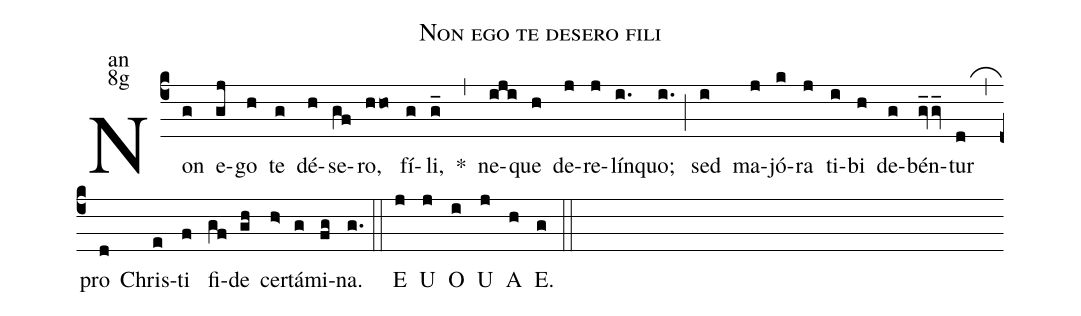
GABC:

name:Non ego te desero fili;
office-part:an;
mode:8g;
%%
(c4) Non(g) e(gj)go(h) te(g) dé(h)se(gf)ro,(hho) fí(g)li,(g_) <sp>*</sp>(,)
ne(iji)que(h) de(j)re(j)lín(i.)quo;(i.) (;)
sed(i) ma(j)jó(k)ra(j) ti(i)bi(h) de(g)bén(gv_gv_)tur(d) (,_)
pro(d) Chris(e)ti(f) fi(gf)de(gh) cer(h>)tá(g)mi(fg)na.(g.) (::)
<eu>E(j) U(j) O(i) U(j) A(h) E.(g) </eu>(::)
